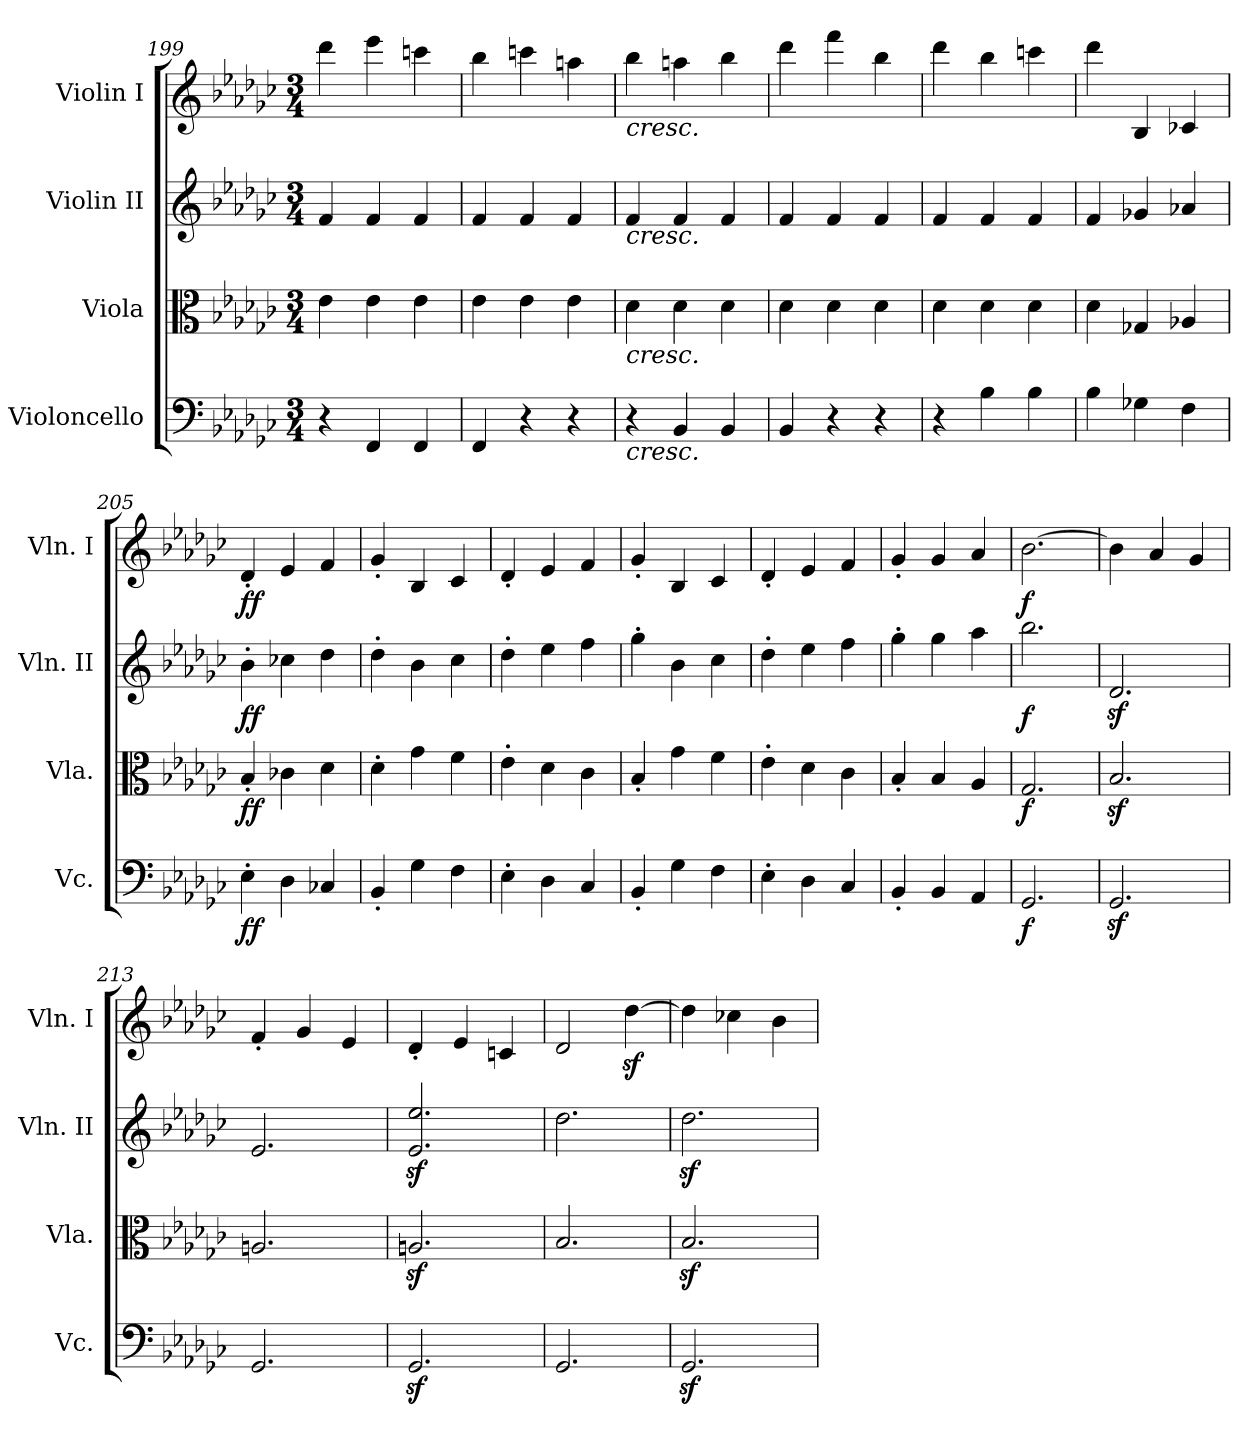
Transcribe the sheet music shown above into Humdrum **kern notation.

**kern	**dynam	**kern	**dynam	**kern	**dynam	**kern	**dynam
*part4	*part4	*part3	*part3	*part2	*part2	*part1	*part1
*staff4	*staff4	*staff3	*staff3	*staff2	*staff2	*staff1	*staff1
*I"Violoncello	*	*I"Viola	*	*I"Violin II	*	*I"Violin I	*
*I'Vc.	*	*I'Vla.	*	*I'Vln. II	*	*I'Vln. I	*
*clefF4	*	*clefC3	*	*clefG2	*	*clefG2	*
*k[b-e-a-d-g-c-]	*	*k[b-e-a-d-g-c-]	*	*k[b-e-a-d-g-c-]	*	*k[b-e-a-d-g-c-]	*
*e-:	*	*e-:	*	*e-:	*	*e-:	*
*M3/4	*	*M3/4	*	*M3/4	*	*M3/4	*
=199	=199	=199	=199	=199	=199	=199	=199
4r	.	4e-\	.	4f/	.	4ddd-\	.
4FF/	.	4e-\	.	4f/	.	4eee-\	.
4FF/	.	4e-\	.	4f/	.	4cccn\	.
=200	=200	=200	=200	=200	=200	=200	=200
4FF/	.	4e-\	.	4f/	.	4bb-\	.
4r	.	4e-\	.	4f/	.	4cccn\	.
4r	.	4e-\	.	4f/	.	4aan\	.
=201	=201	=201	=201	=201	=201	=201	=201
!	!	!	!	!	!	!LO:TX:b:i:t=cresc.	!
!	!	!	!	!LO:TX:b:i:t=cresc.	!	!	!
!	!	!LO:TX:b:i:t=cresc.	!	!	!	!	!
!LO:TX:b:i:t=cresc.	!	!	!	!	!	!	!
4r	.	4d-\	.	4f/	.	4bb-\	.
4BB-/	.	4d-\	.	4f/	.	4aan\	.
4BB-/	.	4d-\	.	4f/	.	4bb-\	.
=202	=202	=202	=202	=202	=202	=202	=202
4BB-/	.	4d-\	.	4f/	.	4ddd-\	.
4r	.	4d-\	.	4f/	.	4fff\	.
4r	.	4d-\	.	4f/	.	4bb-\	.
=203	=203	=203	=203	=203	=203	=203	=203
4r	.	4d-\	.	4f/	.	4ddd-\	.
4B-\	.	4d-\	.	4f/	.	4bb-\	.
4B-\	.	4d-\	.	4f/	.	4cccn\	.
=204	=204	=204	=204	=204	=204	=204	=204
4B-\	.	4d-\	.	4f/	.	4ddd-\	.
4G-X\	.	4G-X/	.	4g-X/	.	4B-/	.
4F\	.	4A-X/	.	4a-X/	.	4c-X/	.
=205	=205	=205	=205	=205	=205	=205	=205
!	!LO:DY:b	!	!LO:DY:b	!	!LO:DY:b	!	!LO:DY:b
4E-'\	ff	4B-'/	ff	4b-'\	ff	4d-'/	ff
4D-\	.	4c-X\	.	4cc-X\	.	4e-/	.
4C-X/	.	4d-\	.	4dd-\	.	4f/	.
=206	=206	=206	=206	=206	=206	=206	=206
4BB-'/	.	4d-'\	.	4dd-'\	.	4g-'/	.
4G-\	.	4g-\	.	4b-\	.	4B-/	.
4F\	.	4f\	.	4cc-\	.	4c-/	.
=207	=207	=207	=207	=207	=207	=207	=207
4E-'\	.	4e-'\	.	4dd-'\	.	4d-'/	.
4D-\	.	4d-\	.	4ee-\	.	4e-/	.
4C-/	.	4c-\	.	4ff\	.	4f/	.
=208	=208	=208	=208	=208	=208	=208	=208
4BB-'/	.	4B-'/	.	4gg-'\	.	4g-'/	.
4G-\	.	4g-\	.	4b-\	.	4B-/	.
4F\	.	4f\	.	4cc-\	.	4c-/	.
=209	=209	=209	=209	=209	=209	=209	=209
4E-'\	.	4e-'\	.	4dd-'\	.	4d-'/	.
4D-\	.	4d-\	.	4ee-\	.	4e-/	.
4C-/	.	4c-\	.	4ff\	.	4f/	.
=210	=210	=210	=210	=210	=210	=210	=210
4BB-'/	.	4B-'/	.	4gg-'\	.	4g-'/	.
4BB-/	.	4B-/	.	4gg-\	.	4g-/	.
4AA-/	.	4A-/	.	4aa-\	.	4a-/	.
=211	=211	=211	=211	=211	=211	=211	=211
!	!LO:DY:b	!	!LO:DY:b	!	!LO:DY:b	!	!LO:DY:b
2.GG-/	f	2.G-/	f	2.bb-\	f	[2.b-\	f
=212	=212	=212	=212	=212	=212	=212	=212
2.GG-z</	.	2.B-z</	.	2.d-z</	.	4b-\]	.
.	.	.	.	.	.	4a-/	.
.	.	.	.	.	.	4g-/	.
=213	=213	=213	=213	=213	=213	=213	=213
2.GG-/	.	2.An/	.	2.e-/	.	4f'/	.
.	.	.	.	.	.	4g-/	.
.	.	.	.	.	.	4e-/	.
=214	=214	=214	=214	=214	=214	=214	=214
2.GG-z</	.	2.Anz</	.	2.e-/z< 2.ee-/z<	.	4d-'/	.
.	.	.	.	.	.	4e-/	.
.	.	.	.	.	.	4cn/	.
=215	=215	=215	=215	=215	=215	=215	=215
2.GG-/	.	2.B-/	.	2.dd-\	.	2d-/	.
.	.	.	.	.	.	[4dd-z<\	.
=216	=216	=216	=216	=216	=216	=216	=216
2.GG-z</	.	2.B-z</	.	2.dd-z<\	.	4dd-\]	.
.	.	.	.	.	.	4cc-X\	.
.	.	.	.	.	.	4b-\	.
=	=	=	=	=	=	=	=
*-	*-	*-	*-	*-	*-	*-	*-
